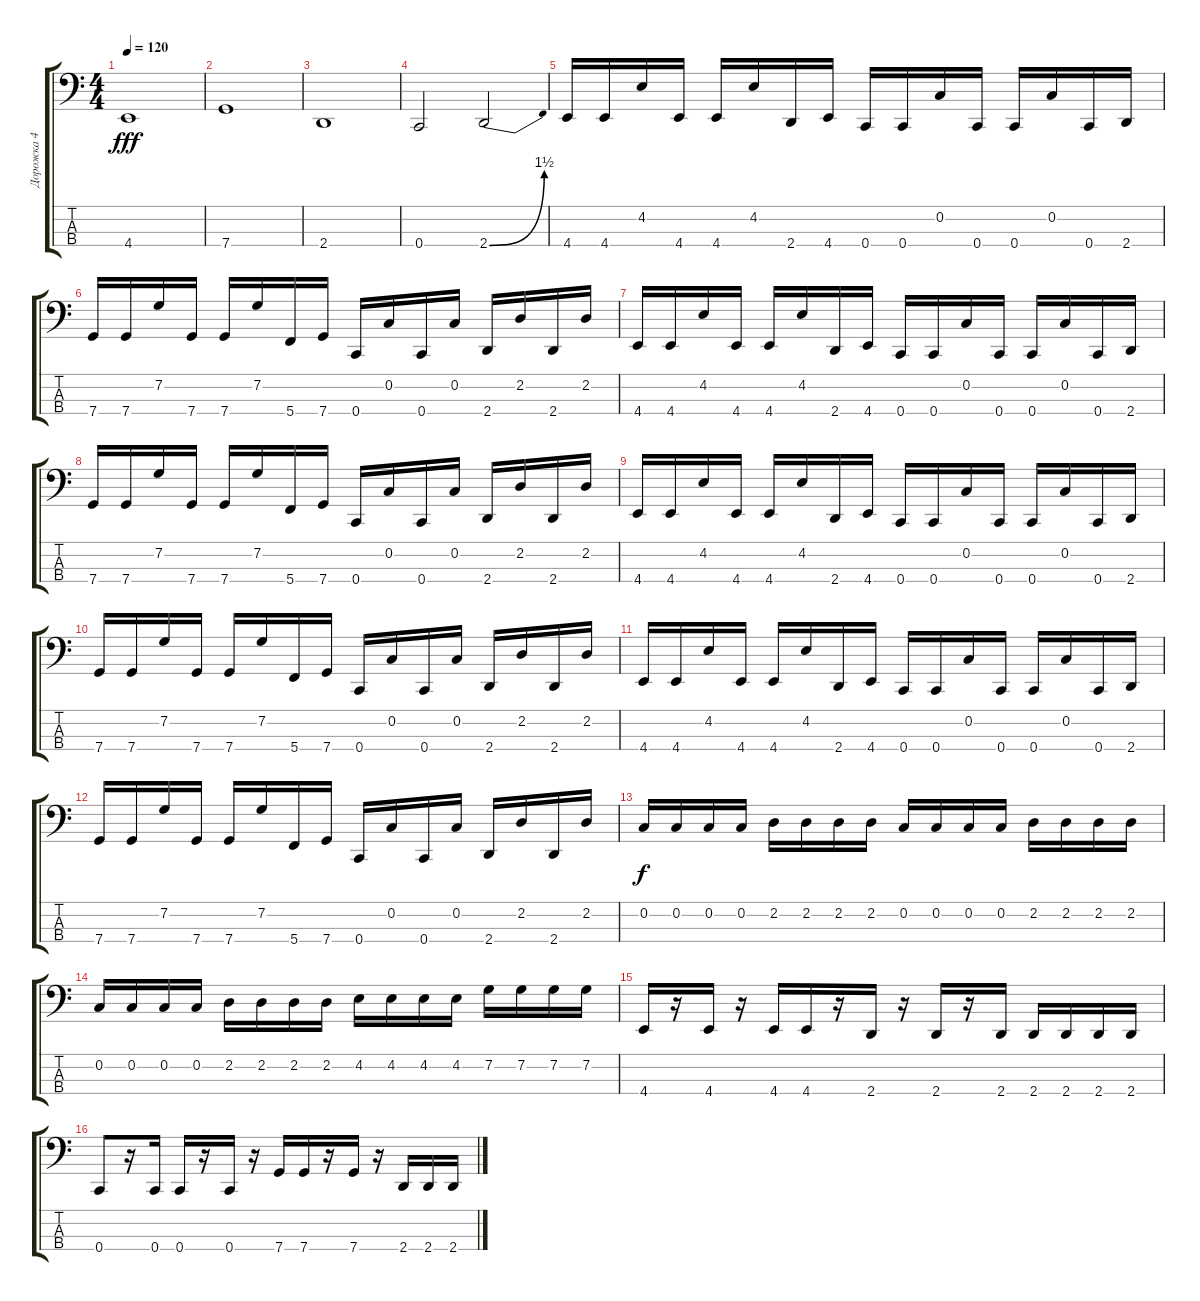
\track ("Дорожка 4" "Дорожка 4") {instrument electricbassfinger}
\staff {score tabs}
\tuning (F2 C2 G1 C1) {hide}
\ts (4 4)
\tempo 120
\clef f4
\ks c
4.4.1{dy fff} |
7.4.1 |
2.4.1 |
0.4.2 2.4{be (bend 0 0 60 6)}.2 |
4.4.16 4.4.16 4.2.16 4.4.16 4.4.16 4.2.16 2.4.16 4.4.16 0.4.16 0.4.16 0.2.16 0.4.16 0.4.16 0.2.16 0.4.16 2.4.16 |
7.4.16 7.4.16 7.2.16 7.4.16 7.4.16 7.2.16 5.4.16 7.4.16 0.4.16 0.2.16 0.4.16 0.2.16 2.4.16 2.2.16 2.4.16 2.2.16 |
4.4.16 4.4.16 4.2.16 4.4.16 4.4.16 4.2.16 2.4.16 4.4.16 0.4.16 0.4.16 0.2.16 0.4.16 0.4.16 0.2.16 0.4.16 2.4.16 |
7.4.16 7.4.16 7.2.16 7.4.16 7.4.16 7.2.16 5.4.16 7.4.16 0.4.16 0.2.16 0.4.16 0.2.16 2.4.16 2.2.16 2.4.16 2.2.16 |
4.4.16 4.4.16 4.2.16 4.4.16 4.4.16 4.2.16 2.4.16 4.4.16 0.4.16 0.4.16 0.2.16 0.4.16 0.4.16 0.2.16 0.4.16 2.4.16 |
7.4.16 7.4.16 7.2.16 7.4.16 7.4.16 7.2.16 5.4.16 7.4.16 0.4.16 0.2.16 0.4.16 0.2.16 2.4.16 2.2.16 2.4.16 2.2.16 |
4.4.16 4.4.16 4.2.16 4.4.16 4.4.16 4.2.16 2.4.16 4.4.16 0.4.16 0.4.16 0.2.16 0.4.16 0.4.16 0.2.16 0.4.16 2.4.16 |
7.4.16 7.4.16 7.2.16 7.4.16 7.4.16 7.2.16 5.4.16 7.4.16 0.4.16 0.2.16 0.4.16 0.2.16 2.4.16 2.2.16 2.4.16 2.2.16 |
0.2.16{dy f} 0.2.16 0.2.16 0.2.16 2.2.16 2.2.16 2.2.16 2.2.16 0.2.16 0.2.16 0.2.16 0.2.16 2.2.16 2.2.16 2.2.16 2.2.16 |
0.2.16 0.2.16 0.2.16 0.2.16 2.2.16 2.2.16 2.2.16 2.2.16 4.2.16 4.2.16 4.2.16 4.2.16 7.2.16 7.2.16 7.2.16 7.2.16 |
4.4.16 r.16 4.4.16 r.16 4.4.16 4.4.16 r.16 2.4.16 r.16 2.4.16 r.16 2.4.16 2.4.16 2.4.16 2.4.16 2.4.16 |
0.4.8 r.16 0.4.16 0.4.16 r.16 0.4.16 r.16 7.4.16 7.4.16 r.16 7.4.16 r.16 2.4.16 2.4.16 2.4.16
